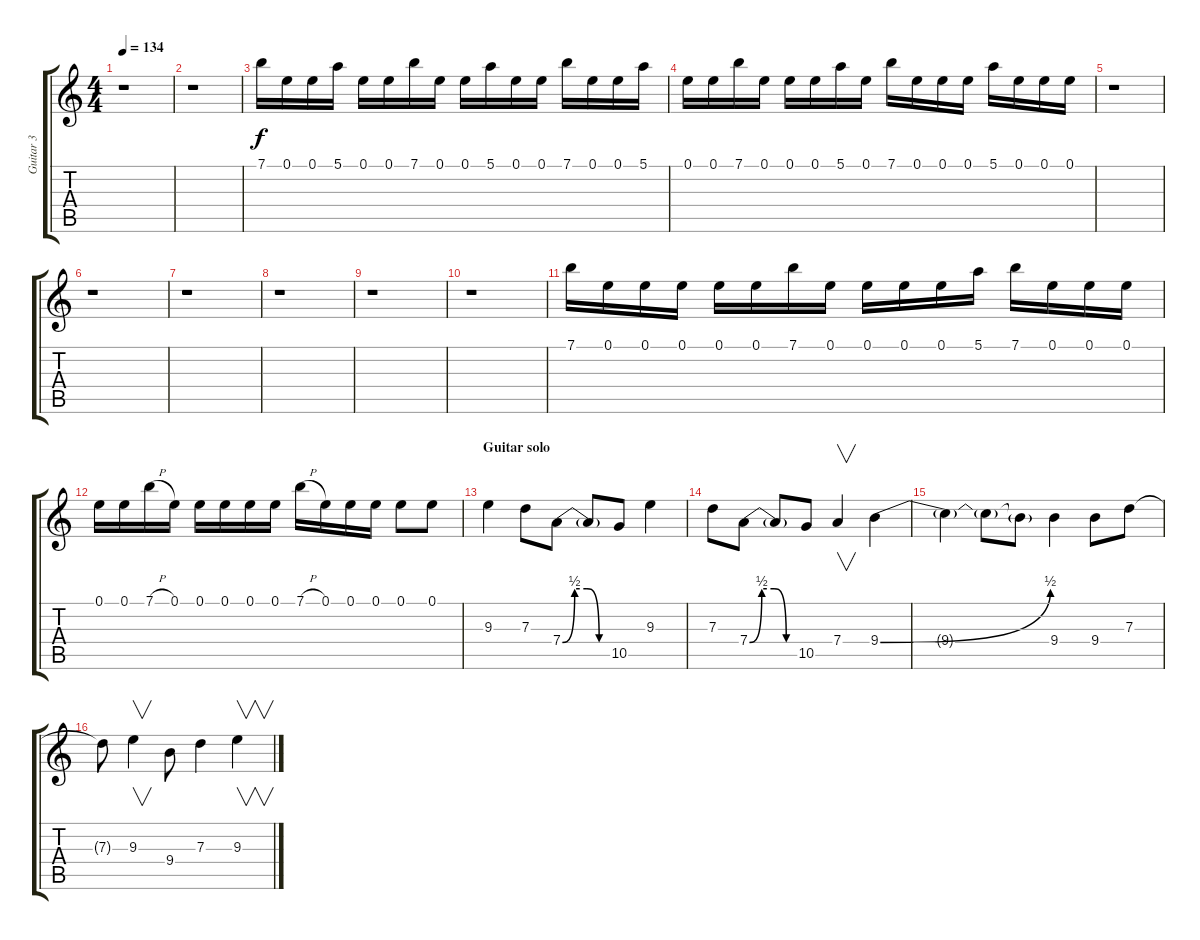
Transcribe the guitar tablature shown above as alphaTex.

\track ("Guitar 3" "Guitar 3") {instrument distortionguitar}
\staff {score tabs}
\tuning (E4 B3 G3 D3 A2 D2) {hide}
\ts (4 4)
\tempo 134
\clef g2
\ks c
r.1{dy f} |
r.1 |
7.1.16 0.1.16 0.1.16 5.1.16 0.1.16 0.1.16 7.1.16 0.1.16 0.1.16 5.1.16 0.1.16 0.1.16 7.1.16 0.1.16 0.1.16 5.1.16 |
0.1.16 0.1.16 7.1.16 0.1.16 0.1.16 0.1.16 5.1.16 0.1.16 7.1.16 0.1.16 0.1.16 0.1.16 5.1.16 0.1.16 0.1.16 0.1.16 |
r.1 |
r.1 |
r.1 |
r.1 |
r.1 |
r.1 |
7.1.16 0.1.16 0.1.16 0.1.16 0.1.16 0.1.16 7.1.16 0.1.16 0.1.16 0.1.16 0.1.16 5.1.16 7.1.16 0.1.16 0.1.16 0.1.16 |
0.1.16 0.1.16 7.1{h}.16 0.1.16 0.1.16 0.1.16 0.1.16 0.1.16 7.1{h}.16 0.1.16 0.1.16 0.1.16 0.1.8 0.1.8 |
\section ("" "Guitar solo")
9.3.4{volume 16} 7.3.8 7.4{be (custom 0 0 15 2 30 2 45 0 60 0)}.8 7.4{t}.8 10.5.8 9.3.4 |
7.3.8 7.4{be (custom 0 0 15 2 30 2 45 0 60 0)}.8 7.4{t}.8 10.5.8 7.4.4{v} 9.4{be (bend 0 0 60 2)}.4 |
9.4{t}.4 9.4{t}.8 9.4{t}.8 9.4.4 9.4.8 7.3.8 |
7.3{t}.8 9.3.4{v} 9.4.8 7.3.4 9.3.4{v}
